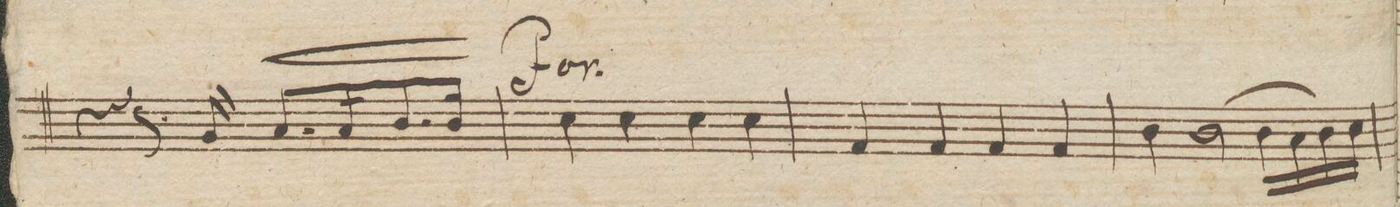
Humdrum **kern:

**kern	**dynam
*I"Viole.	*
*clefC3	*
*k[]	*
*met(c)	*
*M4/4	*
4r	.
8.r	.
16A/	.
8.B/L	<
16B/K	.
8.c\	.
16c\Jk	[[
=38	=38
4d\	f
4d\	.
4d\	.
4d\	.
=39	=39
4G/	.
4G/	.
4G/	.
4G/	.
=40	=40
4c\	.
(2c\	.
16c\LL	.
16B\	.
16c\)	.
16d\JJ	.
=41	=41
*-	*-
